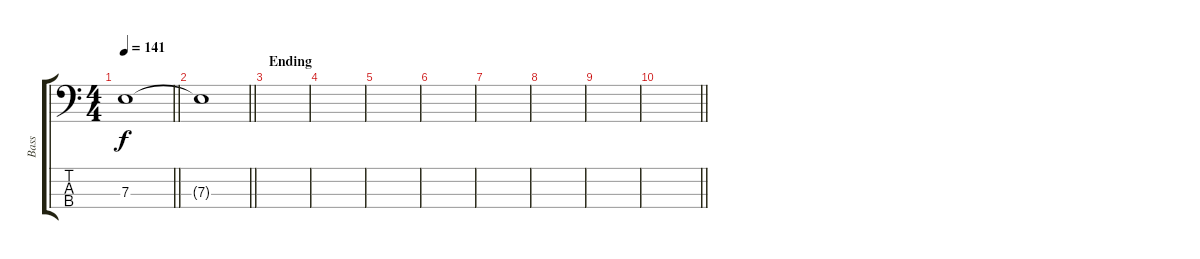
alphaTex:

\track ("Bass" "Bass") {instrument electricbassfinger}
\staff {score tabs}
\tuning (G2 D2 A1 E1) {hide}
\ts (4 4)
\tempo 141
\clef f4
\barLineRight lightlight
\ks c
7.3.1{dy f} |
\barLineRight lightlight
7.3{t}.1 |
\section ("" "Ending")
|
|
|
|
|
|
|
\barLineRight lightlight
